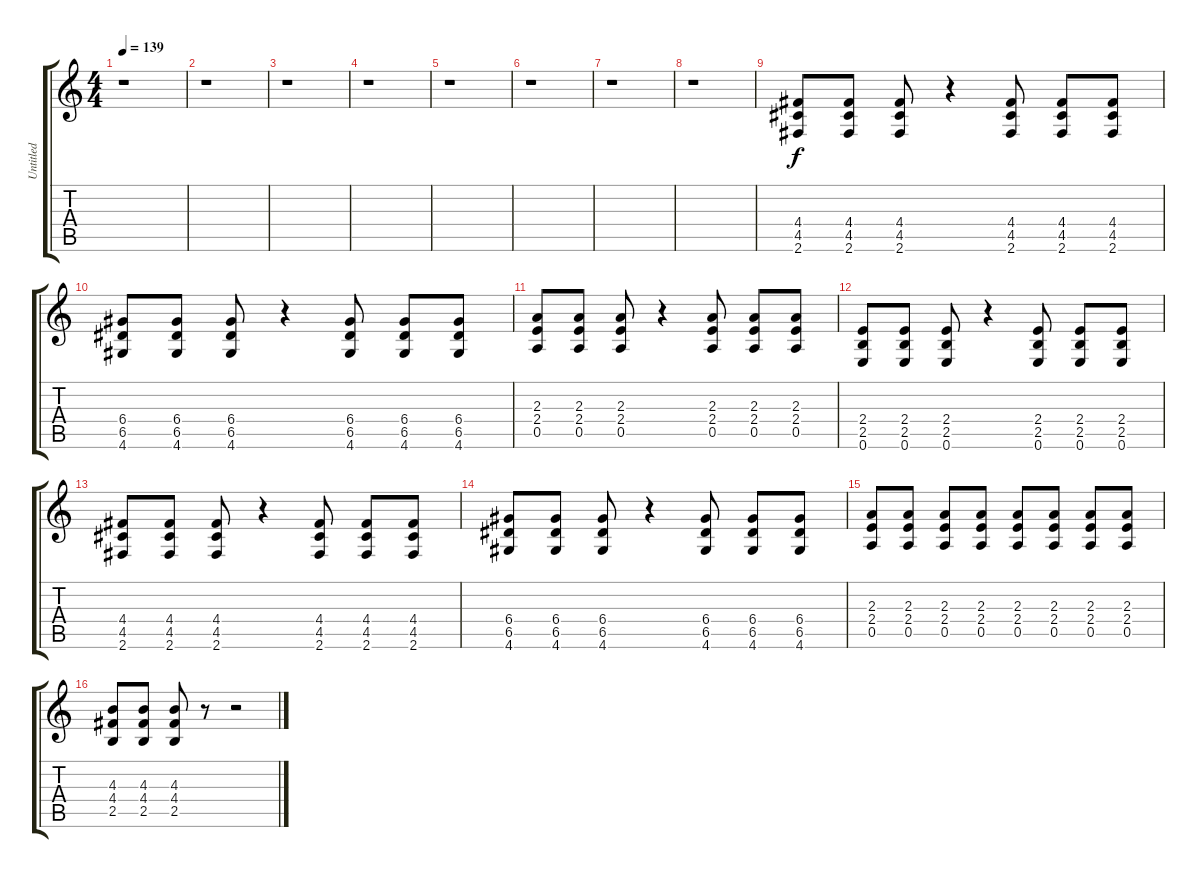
\track ("Untitled" "Untitled") {instrument distortionguitar}
\staff {score tabs}
\tuning (E4 B3 G3 D3 A2 E2) {hide}
\ts (4 4)
\tempo 139
\clef g2
\ks c
r.1{dy f} |
r.1 |
r.1 |
r.1 |
r.1 |
r.1 |
r.1 |
r.1 |
(4.4 4.5 2.6).8 (4.4 4.5 2.6).8 (4.4 4.5 2.6).8 r.4 (4.4 4.5 2.6).8 (4.4 4.5 2.6).8 (4.4 4.5 2.6).8 |
(6.4 6.5 4.6).8 (6.4 6.5 4.6).8 (6.4 6.5 4.6).8 r.4 (6.4 6.5 4.6).8 (6.4 6.5 4.6).8 (6.4 6.5 4.6).8 |
(2.3 2.4 0.5).8 (2.3 2.4 0.5).8 (2.3 2.4 0.5).8 r.4 (2.3 2.4 0.5).8 (2.3 2.4 0.5).8 (2.3 2.4 0.5).8 |
(2.4 2.5 0.6).8 (2.4 2.5 0.6).8 (2.4 2.5 0.6).8 r.4 (2.4 2.5 0.6).8 (2.4 2.5 0.6).8 (2.4 2.5 0.6).8 |
(4.4 4.5 2.6).8 (4.4 4.5 2.6).8 (4.4 4.5 2.6).8 r.4 (4.4 4.5 2.6).8 (4.4 4.5 2.6).8 (4.4 4.5 2.6).8 |
(6.4 6.5 4.6).8 (6.4 6.5 4.6).8 (6.4 6.5 4.6).8 r.4 (6.4 6.5 4.6).8 (6.4 6.5 4.6).8 (6.4 6.5 4.6).8 |
(2.3 2.4 0.5).8 (2.3 2.4 0.5).8 (2.3 2.4 0.5).8 (2.3 2.4 0.5).8 (2.3 2.4 0.5).8 (2.3 2.4 0.5).8 (2.3 2.4 0.5).8 (2.3 2.4 0.5).8 |
(4.3 4.4 2.5).8 (4.3 4.4 2.5).8 (4.3 4.4 2.5).8 r.8 r.2
